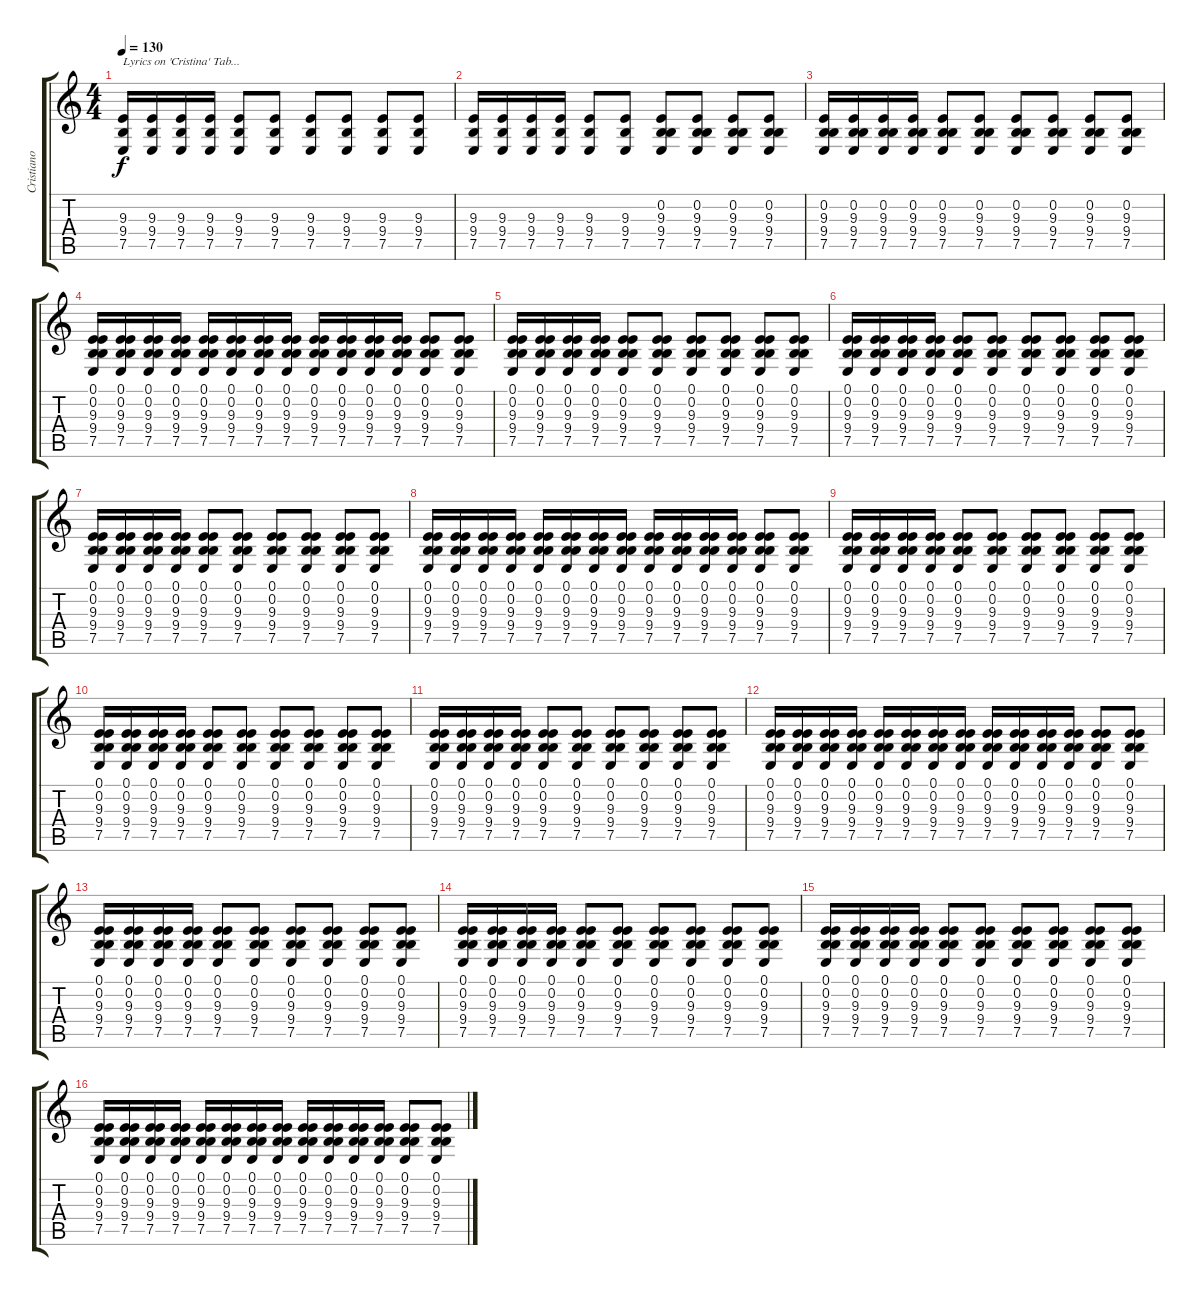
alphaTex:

\track ("Cristiano Migliore" "Cristiano ") {instrument reedorgan}
\staff {score tabs}
\tuning (E4 B3 G3 D3 A2 E2) {hide}
\ts (4 4)
\tempo 130
\clef g2
\ks c
(9.3 9.4 7.5).16{txt "Lyrics on 'Cristina' Tab..." dy f instrument reedorgan} (9.3 9.4 7.5).16 (9.3 9.4 7.5).16 (9.3 9.4 7.5).16 (9.3 9.4 7.5).8 (9.3 9.4 7.5).8 (9.3 9.4 7.5).8 (9.3 9.4 7.5).8 (9.3 9.4 7.5).8 (9.3 9.4 7.5).8 |
(9.3 9.4 7.5).16 (9.3 9.4 7.5).16 (9.3 9.4 7.5).16 (9.3 9.4 7.5).16 (9.3 9.4 7.5).8 (9.3 9.4 7.5).8 (0.2 9.3 9.4 7.5).8 (0.2 9.3 9.4 7.5).8 (0.2 9.3 9.4 7.5).8 (0.2 9.3 9.4 7.5).8 |
(0.2 9.3 9.4 7.5).16 (0.2 9.3 9.4 7.5).16 (0.2 9.3 9.4 7.5).16 (0.2 9.3 9.4 7.5).16 (0.2 9.3 9.4 7.5).8 (0.2 9.3 9.4 7.5).8 (0.2 9.3 9.4 7.5).8 (0.2 9.3 9.4 7.5).8 (0.2 9.3 9.4 7.5).8 (0.2 9.3 9.4 7.5).8 |
(0.1 0.2 9.3 9.4 7.5).16 (0.1 0.2 9.3 9.4 7.5).16 (0.1 0.2 9.3 9.4 7.5).16 (0.1 0.2 9.3 9.4 7.5).16 (0.1 0.2 9.3 9.4 7.5).16 (0.1 0.2 9.3 9.4 7.5).16 (0.1 0.2 9.3 9.4 7.5).16 (0.1 0.2 9.3 9.4 7.5).16 (0.1 0.2 9.3 9.4 7.5).16 (0.1 0.2 9.3 9.4 7.5).16 (0.1 0.2 9.3 9.4 7.5).16 (0.1 0.2 9.3 9.4 7.5).16 (0.1 0.2 9.3 9.4 7.5).8 (0.1 0.2 9.3 9.4 7.5).8 |
(0.1 0.2 9.3 9.4 7.5).16 (0.1 0.2 9.3 9.4 7.5).16 (0.1 0.2 9.3 9.4 7.5).16 (0.1 0.2 9.3 9.4 7.5).16 (0.1 0.2 9.3 9.4 7.5).8 (0.1 0.2 9.3 9.4 7.5).8 (0.1 0.2 9.3 9.4 7.5).8 (0.1 0.2 9.3 9.4 7.5).8 (0.1 0.2 9.3 9.4 7.5).8 (0.1 0.2 9.3 9.4 7.5).8 |
(0.1 0.2 9.3 9.4 7.5).16 (0.1 0.2 9.3 9.4 7.5).16 (0.1 0.2 9.3 9.4 7.5).16 (0.1 0.2 9.3 9.4 7.5).16 (0.1 0.2 9.3 9.4 7.5).8 (0.1 0.2 9.3 9.4 7.5).8 (0.1 0.2 9.3 9.4 7.5).8 (0.1 0.2 9.3 9.4 7.5).8 (0.1 0.2 9.3 9.4 7.5).8 (0.1 0.2 9.3 9.4 7.5).8 |
(0.1 0.2 9.3 9.4 7.5).16 (0.1 0.2 9.3 9.4 7.5).16 (0.1 0.2 9.3 9.4 7.5).16 (0.1 0.2 9.3 9.4 7.5).16 (0.1 0.2 9.3 9.4 7.5).8 (0.1 0.2 9.3 9.4 7.5).8 (0.1 0.2 9.3 9.4 7.5).8 (0.1 0.2 9.3 9.4 7.5).8 (0.1 0.2 9.3 9.4 7.5).8 (0.1 0.2 9.3 9.4 7.5).8 |
(0.1 0.2 9.3 9.4 7.5).16 (0.1 0.2 9.3 9.4 7.5).16 (0.1 0.2 9.3 9.4 7.5).16 (0.1 0.2 9.3 9.4 7.5).16 (0.1 0.2 9.3 9.4 7.5).16 (0.1 0.2 9.3 9.4 7.5).16 (0.1 0.2 9.3 9.4 7.5).16 (0.1 0.2 9.3 9.4 7.5).16 (0.1 0.2 9.3 9.4 7.5).16 (0.1 0.2 9.3 9.4 7.5).16 (0.1 0.2 9.3 9.4 7.5).16 (0.1 0.2 9.3 9.4 7.5).16 (0.1 0.2 9.3 9.4 7.5).8 (0.1 0.2 9.3 9.4 7.5).8 |
(0.1 0.2 9.3 9.4 7.5).16 (0.1 0.2 9.3 9.4 7.5).16 (0.1 0.2 9.3 9.4 7.5).16 (0.1 0.2 9.3 9.4 7.5).16 (0.1 0.2 9.3 9.4 7.5).8 (0.1 0.2 9.3 9.4 7.5).8 (0.1 0.2 9.3 9.4 7.5).8 (0.1 0.2 9.3 9.4 7.5).8 (0.1 0.2 9.3 9.4 7.5).8 (0.1 0.2 9.3 9.4 7.5).8 |
(0.1 0.2 9.3 9.4 7.5).16 (0.1 0.2 9.3 9.4 7.5).16 (0.1 0.2 9.3 9.4 7.5).16 (0.1 0.2 9.3 9.4 7.5).16 (0.1 0.2 9.3 9.4 7.5).8 (0.1 0.2 9.3 9.4 7.5).8 (0.1 0.2 9.3 9.4 7.5).8 (0.1 0.2 9.3 9.4 7.5).8 (0.1 0.2 9.3 9.4 7.5).8 (0.1 0.2 9.3 9.4 7.5).8 |
(0.1 0.2 9.3 9.4 7.5).16 (0.1 0.2 9.3 9.4 7.5).16 (0.1 0.2 9.3 9.4 7.5).16 (0.1 0.2 9.3 9.4 7.5).16 (0.1 0.2 9.3 9.4 7.5).8 (0.1 0.2 9.3 9.4 7.5).8 (0.1 0.2 9.3 9.4 7.5).8 (0.1 0.2 9.3 9.4 7.5).8 (0.1 0.2 9.3 9.4 7.5).8 (0.1 0.2 9.3 9.4 7.5).8 |
(0.1 0.2 9.3 9.4 7.5).16 (0.1 0.2 9.3 9.4 7.5).16 (0.1 0.2 9.3 9.4 7.5).16 (0.1 0.2 9.3 9.4 7.5).16 (0.1 0.2 9.3 9.4 7.5).16 (0.1 0.2 9.3 9.4 7.5).16 (0.1 0.2 9.3 9.4 7.5).16 (0.1 0.2 9.3 9.4 7.5).16 (0.1 0.2 9.3 9.4 7.5).16 (0.1 0.2 9.3 9.4 7.5).16 (0.1 0.2 9.3 9.4 7.5).16 (0.1 0.2 9.3 9.4 7.5).16 (0.1 0.2 9.3 9.4 7.5).8 (0.1 0.2 9.3 9.4 7.5).8 |
(0.1 0.2 9.3 9.4 7.5).16 (0.1 0.2 9.3 9.4 7.5).16 (0.1 0.2 9.3 9.4 7.5).16 (0.1 0.2 9.3 9.4 7.5).16 (0.1 0.2 9.3 9.4 7.5).8 (0.1 0.2 9.3 9.4 7.5).8 (0.1 0.2 9.3 9.4 7.5).8 (0.1 0.2 9.3 9.4 7.5).8 (0.1 0.2 9.3 9.4 7.5).8 (0.1 0.2 9.3 9.4 7.5).8 |
(0.1 0.2 9.3 9.4 7.5).16 (0.1 0.2 9.3 9.4 7.5).16 (0.1 0.2 9.3 9.4 7.5).16 (0.1 0.2 9.3 9.4 7.5).16 (0.1 0.2 9.3 9.4 7.5).8 (0.1 0.2 9.3 9.4 7.5).8 (0.1 0.2 9.3 9.4 7.5).8 (0.1 0.2 9.3 9.4 7.5).8 (0.1 0.2 9.3 9.4 7.5).8 (0.1 0.2 9.3 9.4 7.5).8 |
(0.1 0.2 9.3 9.4 7.5).16 (0.1 0.2 9.3 9.4 7.5).16 (0.1 0.2 9.3 9.4 7.5).16 (0.1 0.2 9.3 9.4 7.5).16 (0.1 0.2 9.3 9.4 7.5).8 (0.1 0.2 9.3 9.4 7.5).8 (0.1 0.2 9.3 9.4 7.5).8 (0.1 0.2 9.3 9.4 7.5).8 (0.1 0.2 9.3 9.4 7.5).8 (0.1 0.2 9.3 9.4 7.5).8 |
(0.1 0.2 9.3 9.4 7.5).16 (0.1 0.2 9.3 9.4 7.5).16 (0.1 0.2 9.3 9.4 7.5).16 (0.1 0.2 9.3 9.4 7.5).16 (0.1 0.2 9.3 9.4 7.5).16 (0.1 0.2 9.3 9.4 7.5).16 (0.1 0.2 9.3 9.4 7.5).16 (0.1 0.2 9.3 9.4 7.5).16 (0.1 0.2 9.3 9.4 7.5).16 (0.1 0.2 9.3 9.4 7.5).16 (0.1 0.2 9.3 9.4 7.5).16 (0.1 0.2 9.3 9.4 7.5).16 (0.1 0.2 9.3 9.4 7.5).8 (0.1 0.2 9.3 9.4 7.5).8
